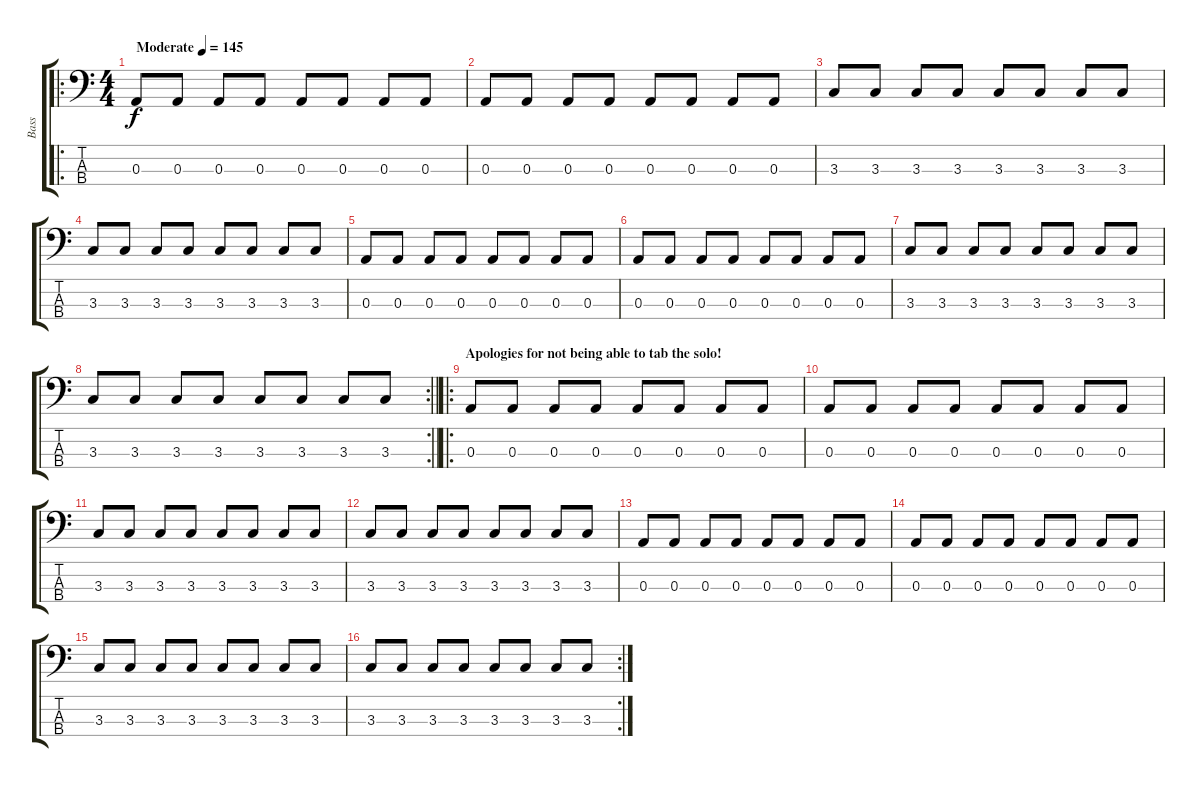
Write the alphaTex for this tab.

\track ("Bass" "Bass") {instrument electricbassfinger}
\staff {score tabs}
\tuning (G2 D2 A1 D1) {hide}
\ro
\ts (4 4)
\tempo (145 "Moderate")
\clef f4
\ks c
0.3.8{dy f instrument electricbassfinger} 0.3.8 0.3.8 0.3.8 0.3.8 0.3.8 0.3.8 0.3.8 |
0.3.8 0.3.8 0.3.8 0.3.8 0.3.8 0.3.8 0.3.8 0.3.8 |
3.3.8 3.3.8 3.3.8 3.3.8 3.3.8 3.3.8 3.3.8 3.3.8 |
3.3.8 3.3.8 3.3.8 3.3.8 3.3.8 3.3.8 3.3.8 3.3.8 |
0.3.8 0.3.8 0.3.8 0.3.8 0.3.8 0.3.8 0.3.8 0.3.8 |
0.3.8 0.3.8 0.3.8 0.3.8 0.3.8 0.3.8 0.3.8 0.3.8 |
3.3.8 3.3.8 3.3.8 3.3.8 3.3.8 3.3.8 3.3.8 3.3.8 |
\rc 2
\barLineRight lightlight
3.3.8 3.3.8 3.3.8 3.3.8 3.3.8 3.3.8 3.3.8 3.3.8 |
\ro
\section ("" "Apologies for not being able to tab the solo!")
0.3.8 0.3.8 0.3.8 0.3.8 0.3.8 0.3.8 0.3.8 0.3.8 |
0.3.8 0.3.8 0.3.8 0.3.8 0.3.8 0.3.8 0.3.8 0.3.8 |
3.3.8 3.3.8 3.3.8 3.3.8 3.3.8 3.3.8 3.3.8 3.3.8 |
3.3.8 3.3.8 3.3.8 3.3.8 3.3.8 3.3.8 3.3.8 3.3.8 |
0.3.8 0.3.8 0.3.8 0.3.8 0.3.8 0.3.8 0.3.8 0.3.8 |
0.3.8 0.3.8 0.3.8 0.3.8 0.3.8 0.3.8 0.3.8 0.3.8 |
3.3.8 3.3.8 3.3.8 3.3.8 3.3.8 3.3.8 3.3.8 3.3.8 |
\rc 2
3.3.8 3.3.8 3.3.8 3.3.8 3.3.8 3.3.8 3.3.8 3.3.8
